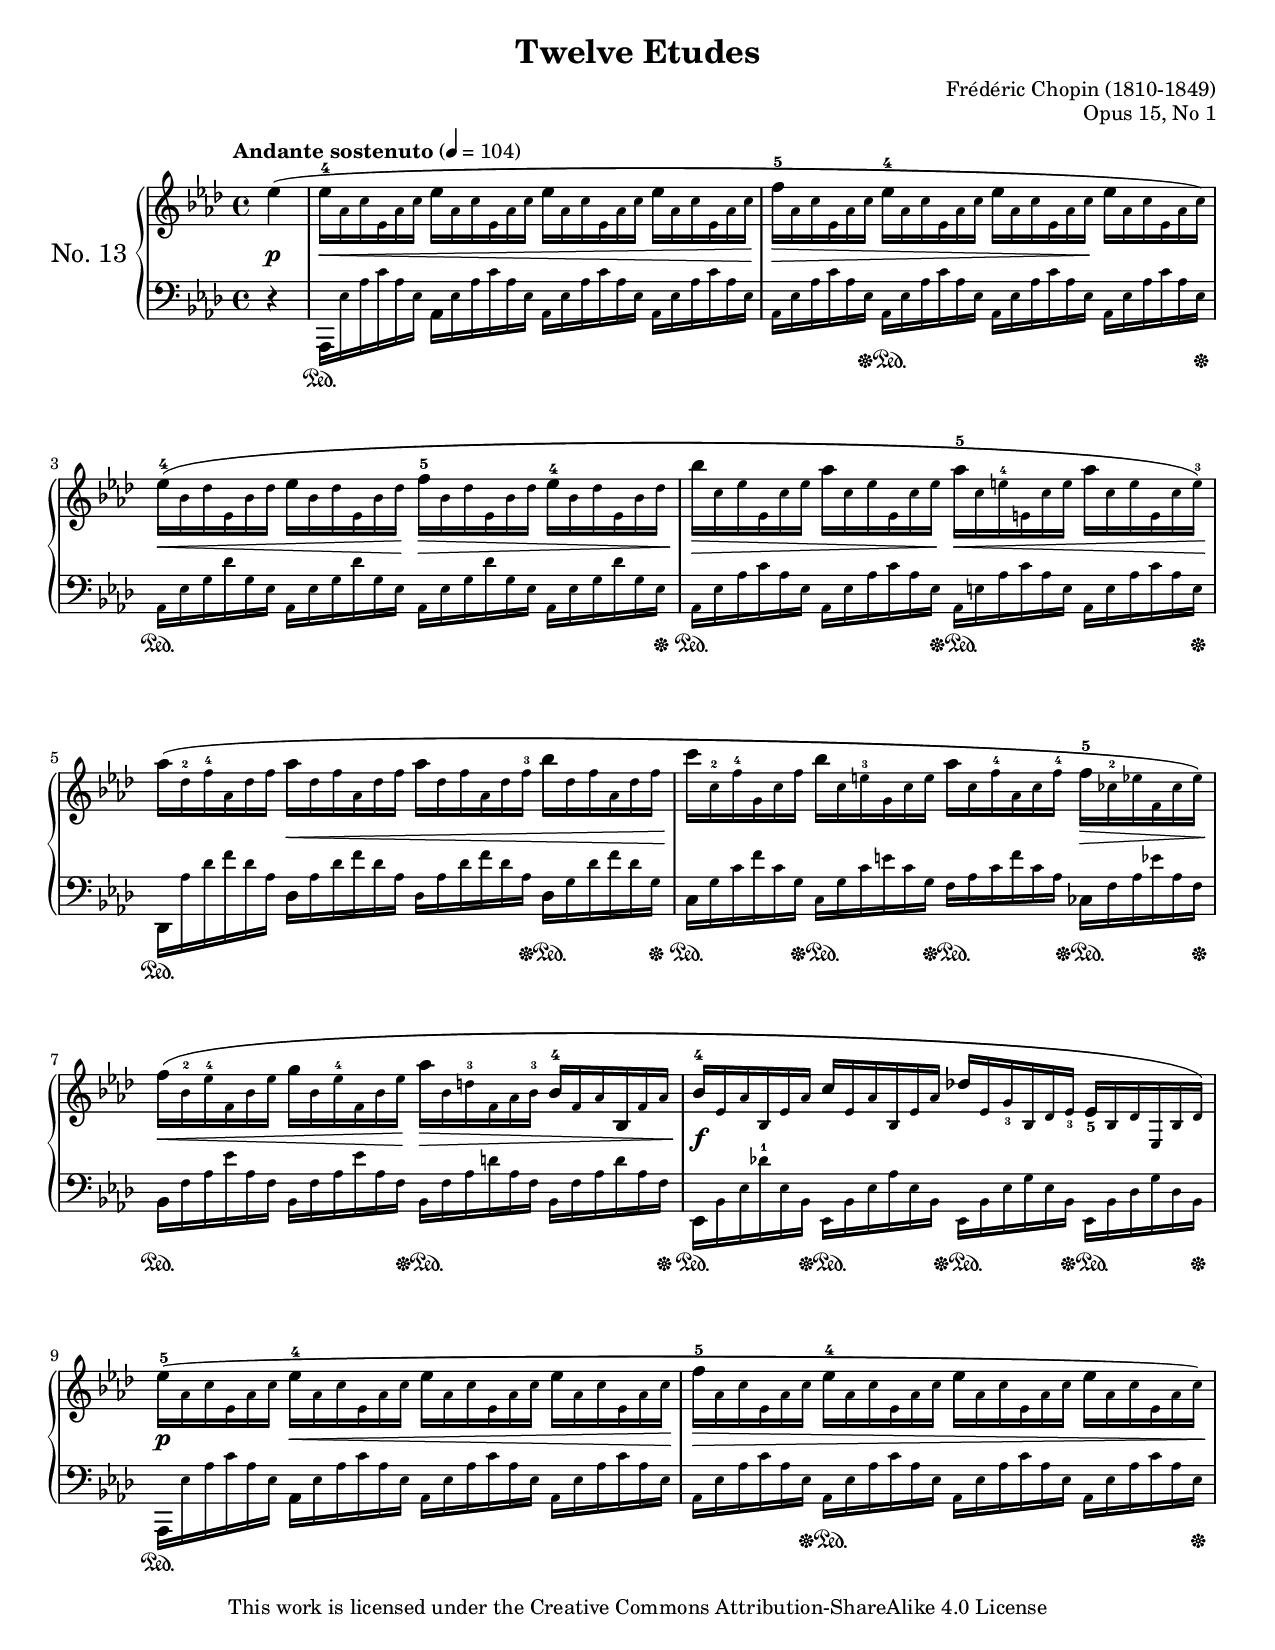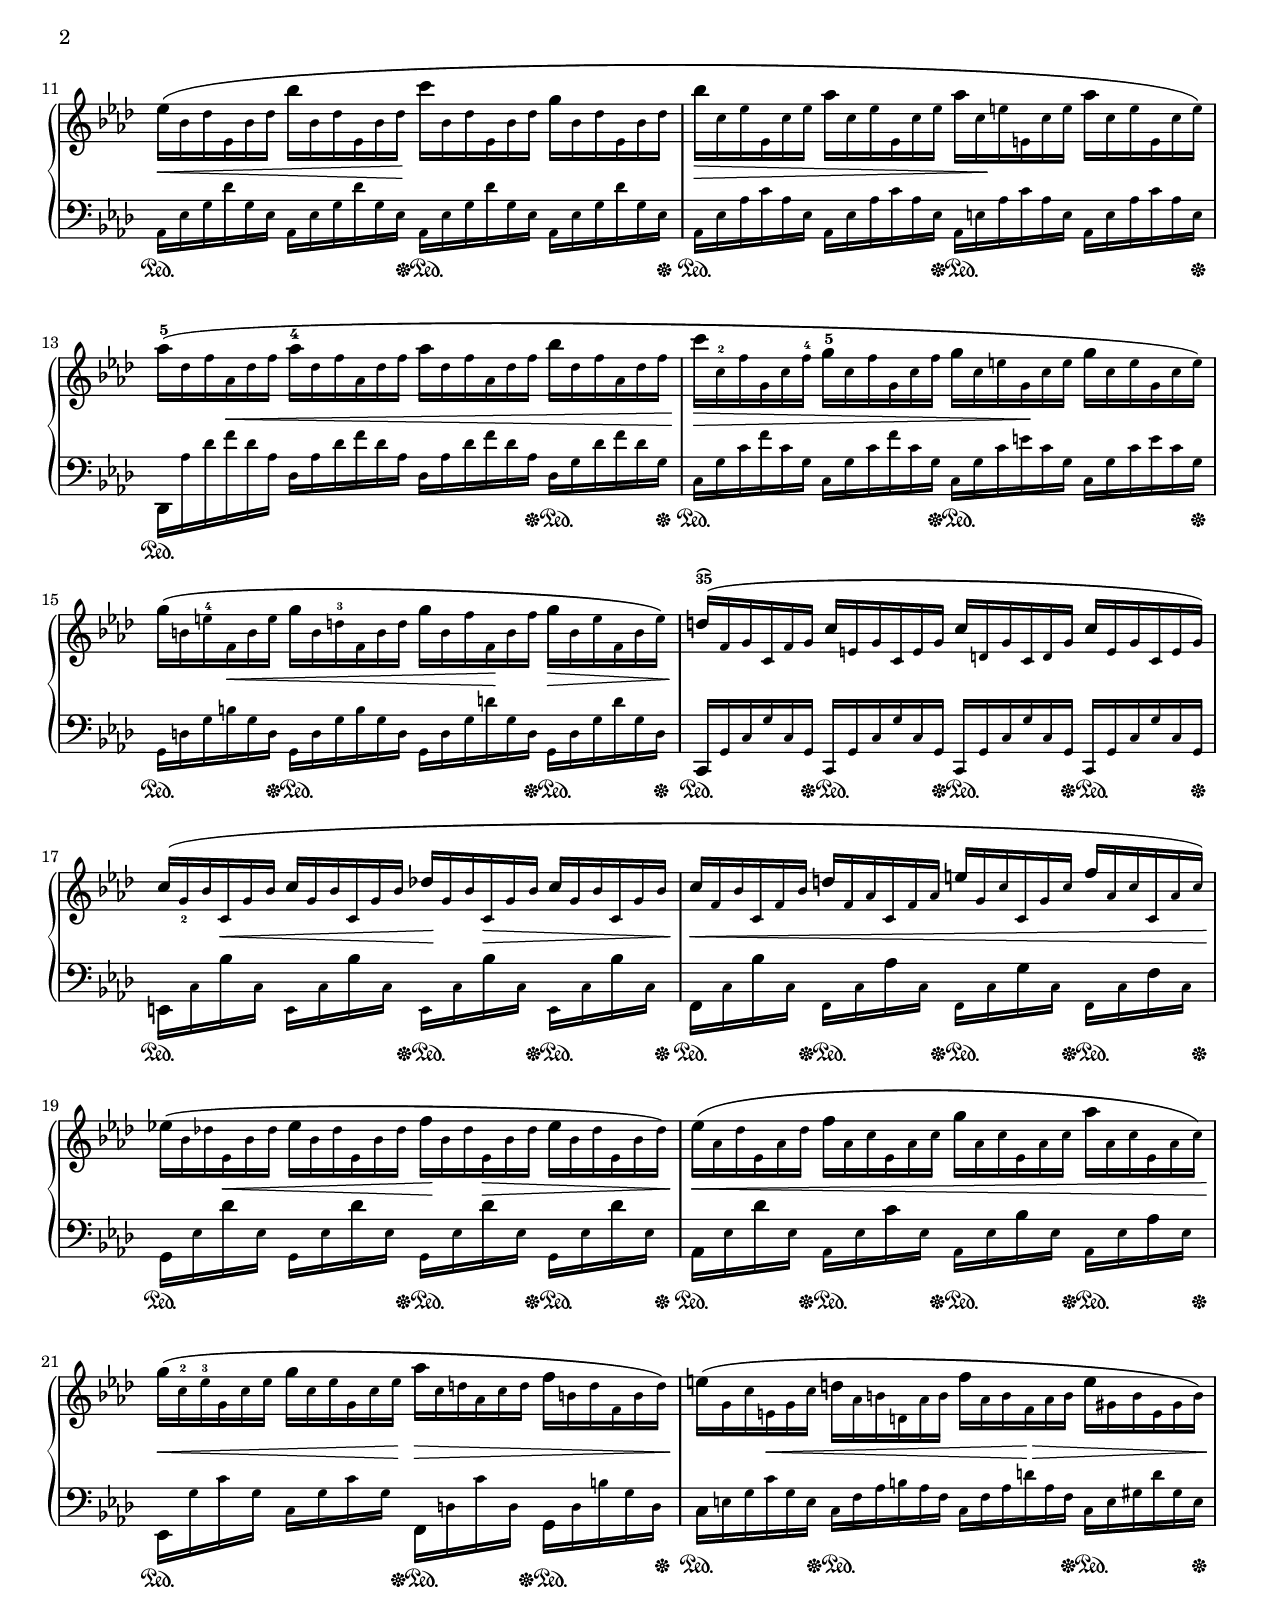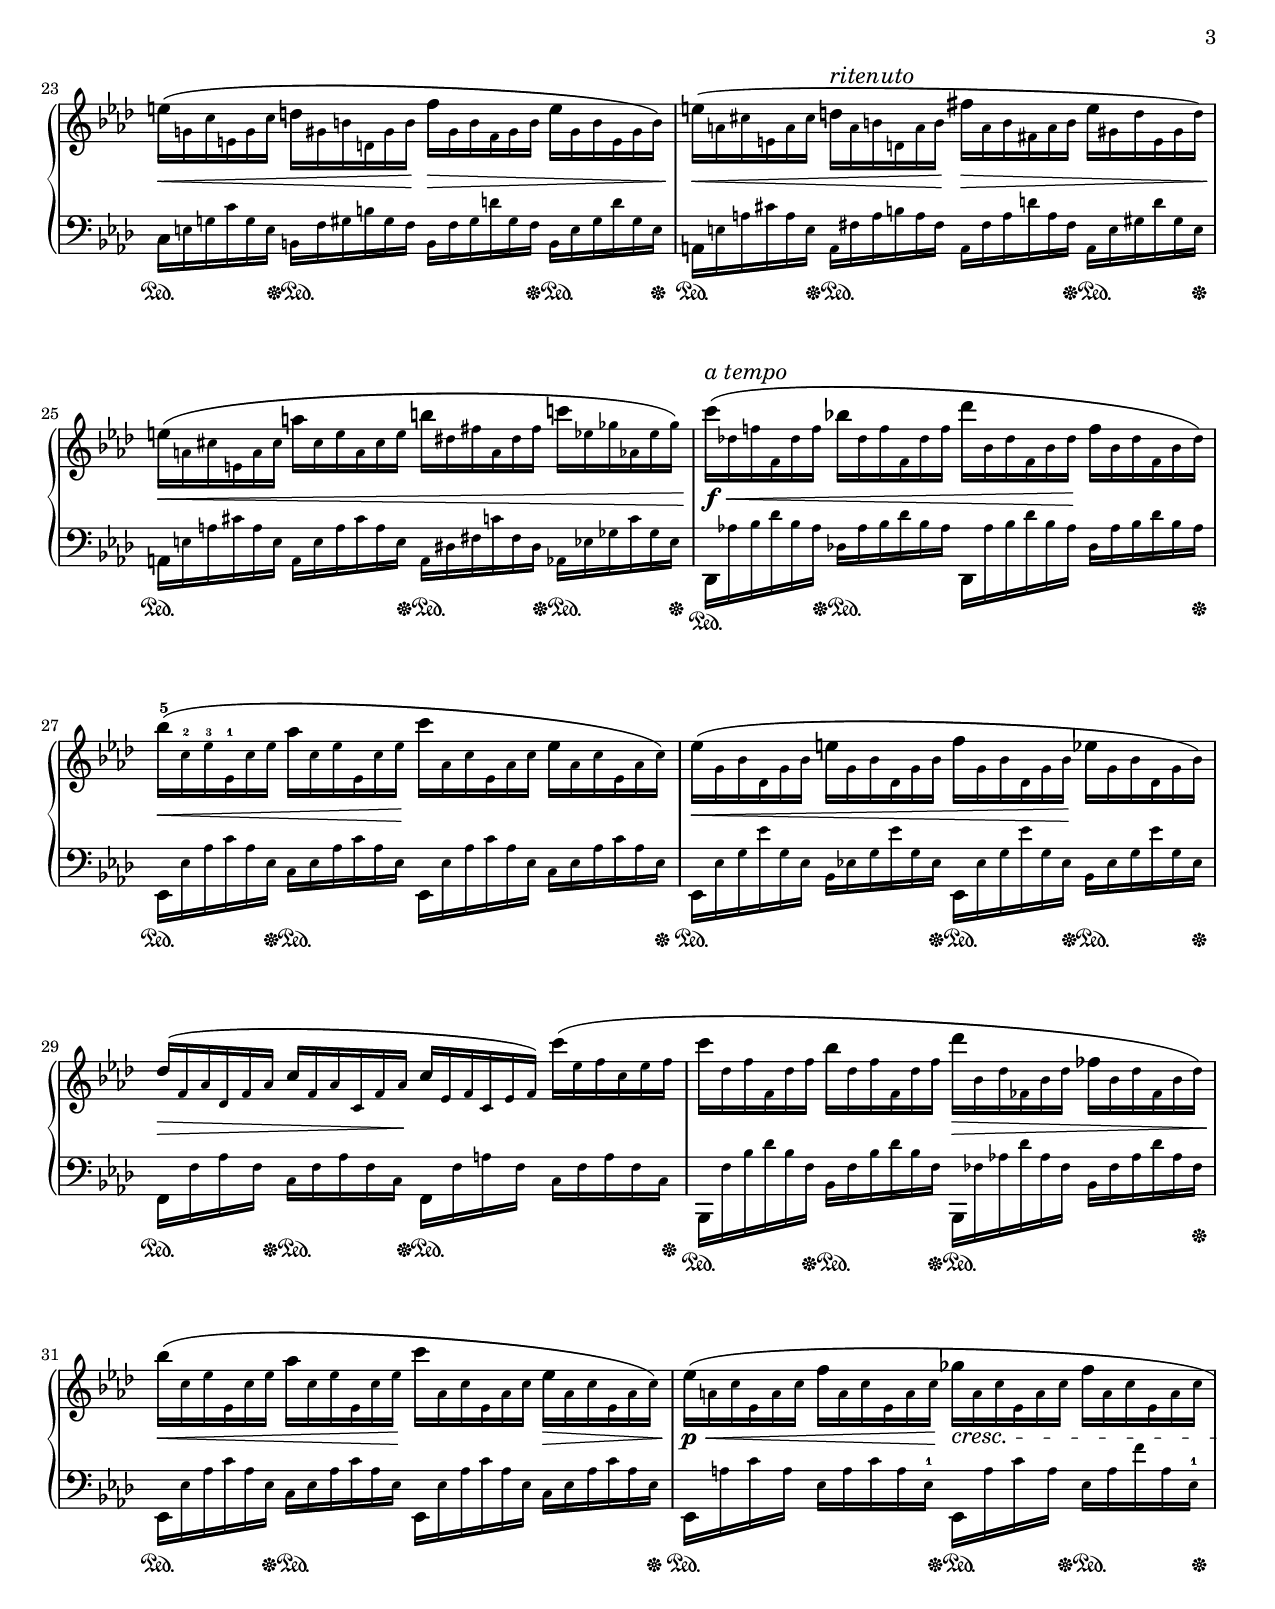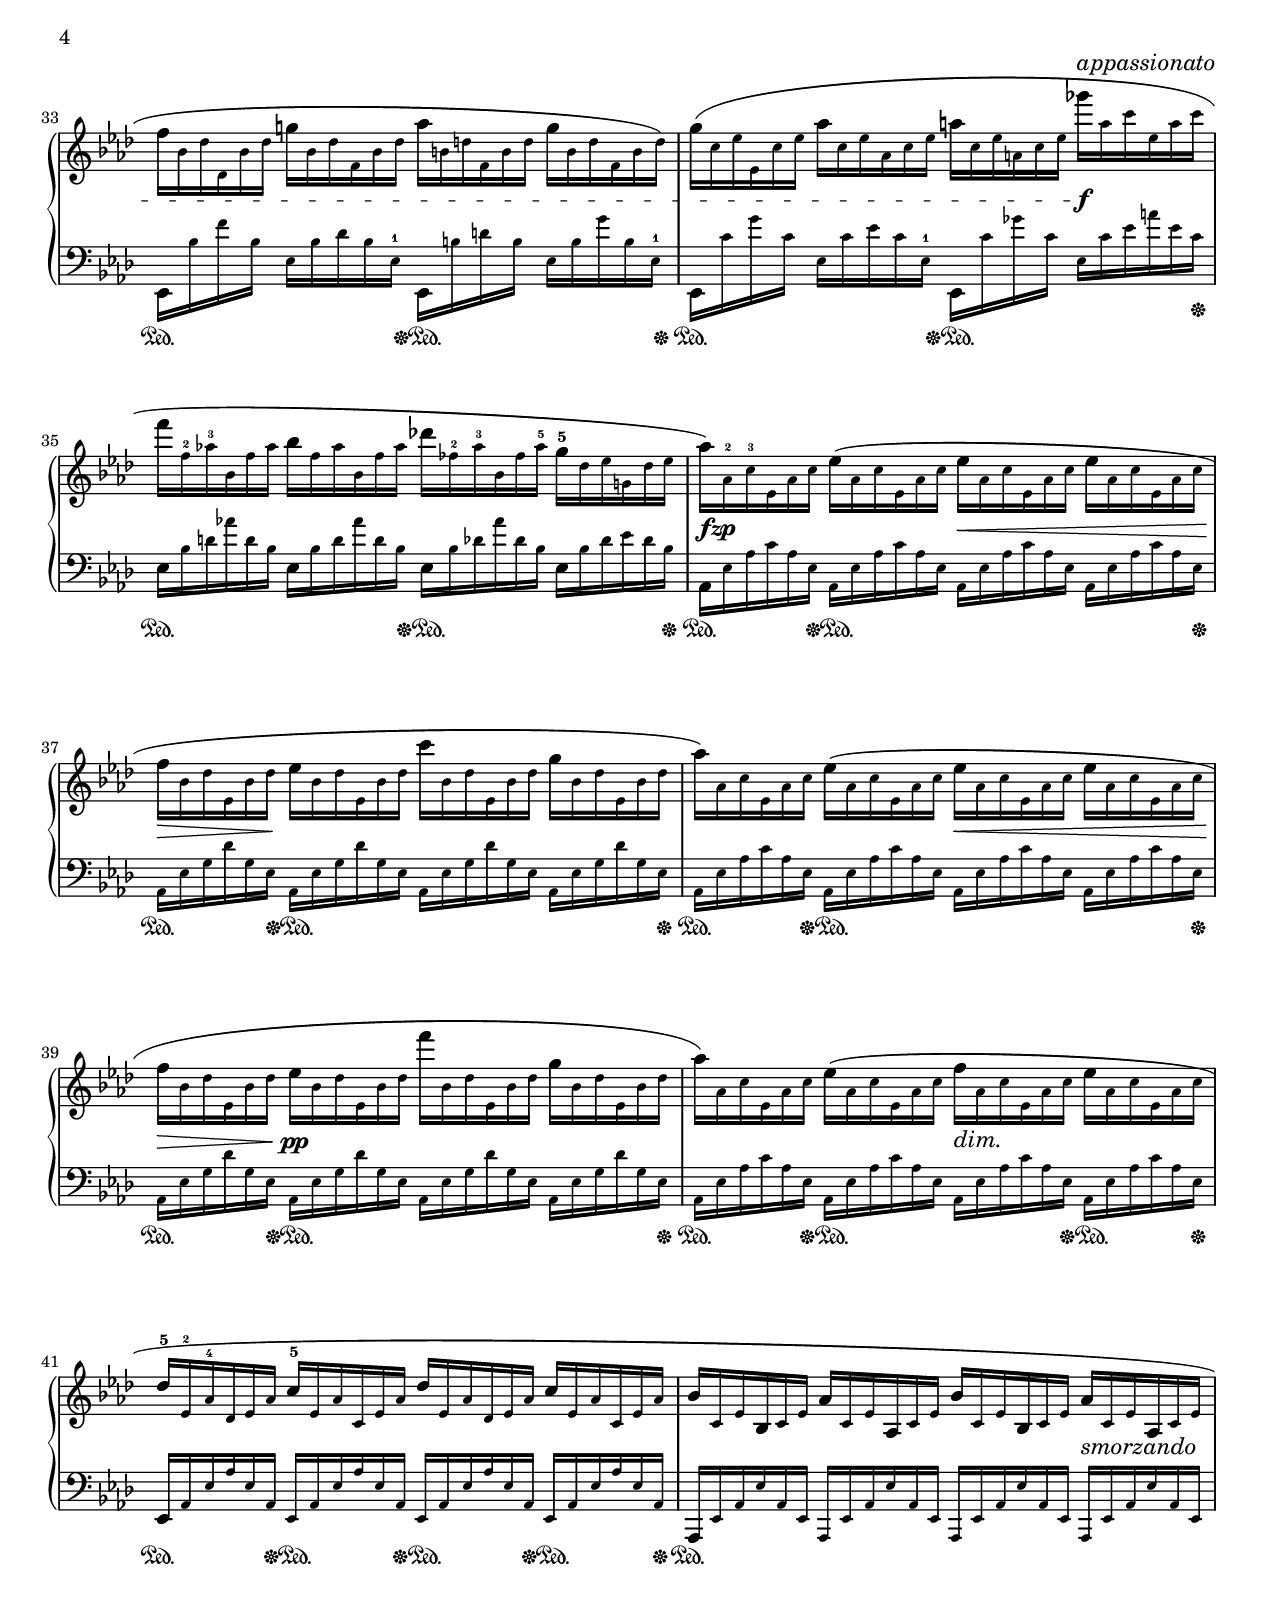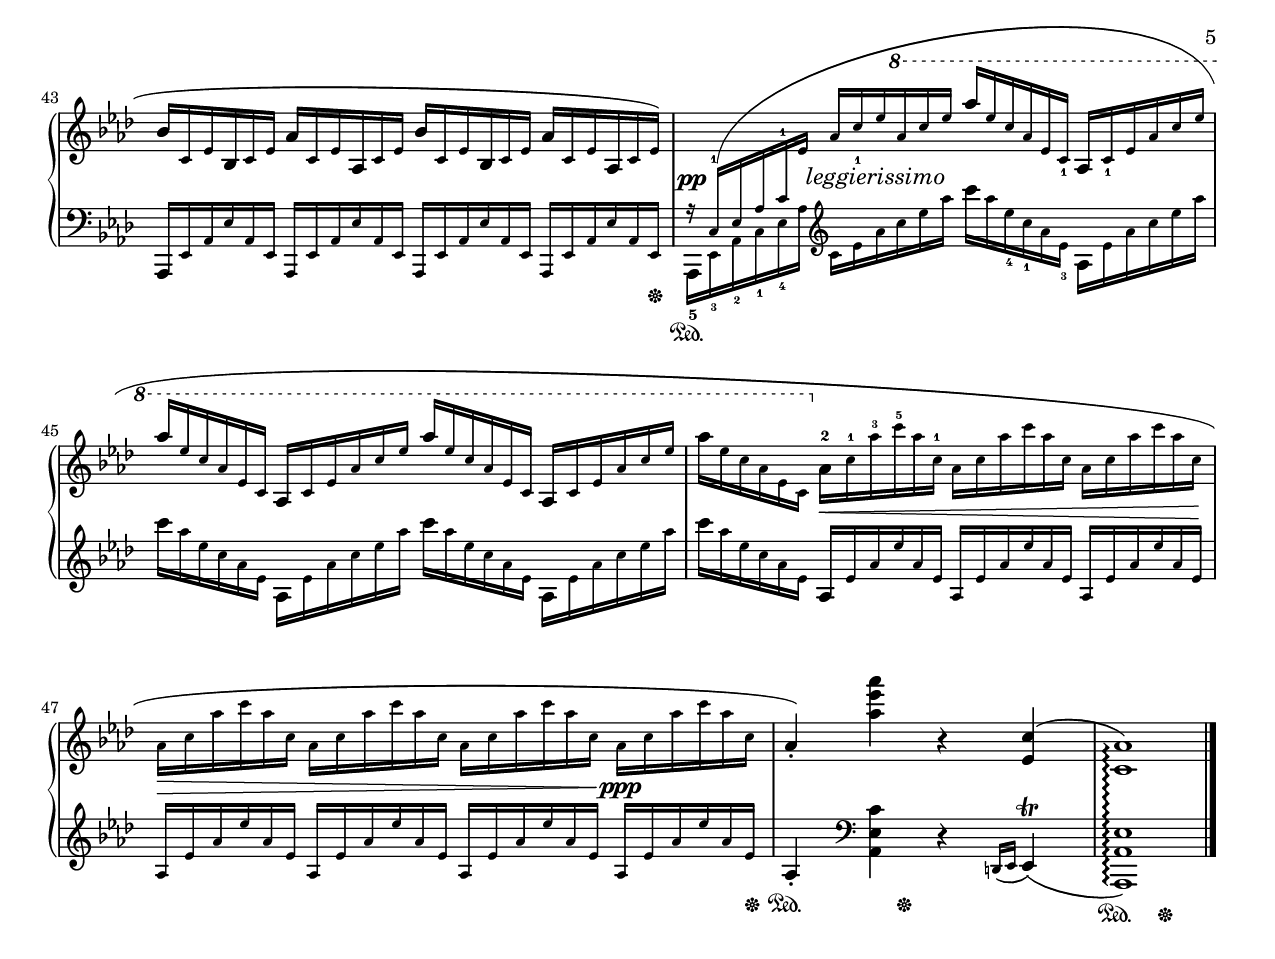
\version "2.23.13"
\language "english"

\include "includes/header-paper.ily"
%...+....1....+....2....+....3....+....4....+....5....+....6....+....7....+....

\include "global-variables.ily"

%%% Positions and shapes %%%

ns = \once \normalsize
sh = \offset positions #'(1 . 1) Beam % stem higher
sl = \offset positions #'(-1 . -1) Beam % stem lower
slh = \offset positions #'(-1.5 . -1.5) Beam % stem lower by half

% normal size, stem higher
nssh = \once {
   \normalsize
   \offset positions #'(1 . 1) Beam
}

% normal size, stem lower
nssl = \once {
   \normalsize
   \offset positions #'(-1 . -1) Beam
}

slurShapeA = \shape #'(
                        ((0 . 0) (0 . 2) (0 . 2) (0 . 0))
                        ((-2 . 0) (0 . 2) (0 . 0) (0 . 0))
                      ) Slur

movePedalA = \override SustainPedal.Y-offset = 2
movePedalB = \override SustainPedal.Y-offset = 2
movePedalC = \override SustainPedal.Y-offset = 2.5
movePedalD = \override SustainPedal.Y-offset = 3.5
movePedalE = \override SustainPedal.Y-offset = 1.5
movePedalF = \override SustainPedal.Y-offset = 1.5
movePedalG = \override SustainPedal.Y-offset = 1.5
movePedalH = \override SustainPedal.Y-offset = 1.5
movePedalI = \override SustainPedal.Y-offset = 1
revertPedal = \revert SustainPedal.Y-offset

%%% Music %%%

global = {
  \time 4/4
  \key af \major
  \accidentalStyle piano
}

rightHand = \relative ef'' {
  \clef treble
  \global
  \tempo "Andante sostenuto" 4 = 104

  \partial 4 ef4( \noBreak
  \magnifyMusic #3/4 {
    \scaleDurations 2/3 {     
      \stemDown
      \ns ef16-4 af, c ef, af c  \ns ef af, c ef, af c
        \ns ef af, c ef, af c  \ns ef af, c ef, af c |
      \ns f16-5 af, c ef, af c  \ns ef-4 af, c ef, af c
        \ns ef af, c ef, af c  \ns ef af, c ef, af c) |
      \ns ef16(-4 bf df ef, bf' df  \ns ef bf df ef, bf' df
        \ns f-5 bf, df ef, bf' df  \ns ef-4 bf df ef, bf' df |
      \ns bf'16 c, ef ef, c' ef  \ns af c, ef ef, c' ef
        \ns af-5 c, e-4 e, c' e  \ns af c, e e, c' e)-3 |
      \ns af16( df,-2 f-4 af, df f  \ns af df, f af, df f
        \ns af df, f af, df f-3  \ns bf df, f af, df f |
      \ns c'16 c,-2 f-4 g, c f  \ns bf c, e-3 g, c e
        \ns af c, f-4 af, c f-4  \ns f-5 cf-2 ef f, cf' ef) |
      \stemNeutral
      \ns f16( bf,-2 ef-4 f, bf ef  \ns g bf, ef-4 f, bf ef
        \ns af bf, d-3 f, af bf-3  \nssh bf-4 f af \ns bf, f' af |
      \nssh bf16-4 ef, af bf, ef af  \nssh c ef, af bf, ef af 
        \nssh df ef, g_3 bf, df ef_3  \nssh ef_5 bf df ef, bf' df) |
         
      \barNumberCheck 9
      \stemDown
      \ns ef'16(-5 af, c ef, af c  \ns ef-4 af, c ef, af c
        \ns ef af, c ef, af c  \ns ef af, c ef, af c |
      \ns f-5 af, c ef, af c  \ns ef-4 af, c ef, af c
        \ns ef af, c ef, af c  \ns ef af, c ef, af c) |
      \ns ef16( bf df ef, bf' df  \ns bf' bf, df ef, bf' df
        \ns c' bf, df ef, bf' df  \ns g bf, df ef, bf' df |
      \ns bf'16 c, ef ef, c' ef  \ns af c, ef ef, c' ef
        \ns af c, e e, c' e  \ns af c, e e, c' e) |
      \ns af16(-5 df, f af, df f  \ns af-4 df, f af, df f
        \ns af df, f af, df f  \ns bf df, f af, df f |
      \ns c'16 c,-2 f g, c f-4  \ns g-5 c, f g, c f
        \ns g c, e g, c e  \ns g c, e g, c e) |
      \ns g16( b, e-4 f, b e  \ns g b, d-3 f, b d
        \ns g b, f' f, b f'  \ns g b, e f, b e) |
      \voiceOne
      \nssh d16(-\fingerThreeFive f, g c, f g  \nssh c e, g c, e g
        \nssh c d, g c, d g  \nssh c e, g c, e g) |
        
      \barNumberCheck 17
      \nssh c16( g_2 bf c, g' bf  \nssh c g bf c, g' bf 
        \nssh df g, bf c, g' bf  \nssh c g bf c, g' bf |
      \nssh c16 f, bf c, f bf  \nssh d f, af c, f af 
        \nssh e' g, c c, g' c  \nssh f af, c c, af' c) |
      \stemDown
      \ns ef16( bf df ef, bf' df  \ns ef bf df ef, bf' df
        \ns f bf, df ef, bf' df  \ns ef bf df ef, bf' df) |
      \ns ef16( af, df ef, af df  \ns f af, c ef, af c
        \ns g' af, c ef, af c  \ns af' af, c ef, af c) |
      \ns g'16( c,-2 ef-3 g, c ef  \ns g c, ef g, c ef
        \ns af c, d af c d  \ns f b, d f, b d) |
      \ns e16( g, c e, g c  \ns d af b d, af' b
        \ns f' af, b f af b  \ns e gs, b e, gs b) |
      \ns e16( g, c e, g c  \ns d gs, b d, gs b
        \ns f' gs, b f gs b  \ns e gs, b e, gs b) |
      \ns e16( a, cs e, a cs  \ns d^\ritenuto a b d, a' b
        \ns fs' a, b fs a b  \ns e gs, d' e, gs d') |
        
      \barNumberCheck 25
      \ns e16( a, cs e, a cs  \ns a' cs, e a, cs e
        \ns b' ds, fs a, ds fs  \ns c' ef, gf af, ef' gf) | 
      \ns c16(^\aTempo df, f f, df' f  \ns bf df, f f, df' f
        \ns df' bf, df f, bf df  \ns f bf, df f, bf df) |
      \ns bf'16(-5 c,-2 ef-3 ef,-1 c' ef  \ns af c, ef ef, c' ef
        \ns c' af, c ef, af c  \ns ef af, c ef, af c) |
      \ns ef( g, bf df, g bf  \ns e g, bf df, g bf 
        \ns f' g, bf df, g bf  \ns ef g, bf df, g bf) |
      \stemUp
      \nssh df16( f, af df, f af  \nssh c f, af c, f af
        \nssh c ef, f c ef f)  \stemDown \ns c''( ef, f c ef f |
      \ns c' df, f f, df' f  \ns bf df, f f, df' f
        \ns df' bf, df ff, bf df  \ns ff bf, df ff, bf df) |
      \ns bf'16( c, ef ef, c' ef  \ns af c, ef ef, c' ef
        \ns c' af, c ef, af c  \ns ef af, c ef, af c) |
      \ns ef16( a, c ef, a c  \ns f a, c ef, a c
        \ns gf' a, c ef, a c  \ns f a, c ef, a c |
        
      \barNumberCheck 33
      \ns f16 bf, df df, bf' df  \ns g bf, df f, bf df 
        \ns af' b, d f, b d  \ns g b, d f, b d) | 
      \ns g16( c, ef ef, c' ef  \ns af c, ef af, c ef
        \ns a c, ef a, c ef  \ns gf'^\appassionato a, c ef, a c |
      \ns f16 f,-2 af-3 bf, f' af  \ns bf f af bf, f' af
        \ns df ff,-2 af-3 bf, ff' af-5  \ns g-5 df ef g, df' ef | 
      \ns af16) af,-2 c-3 ef, af c  \ns ef( af, c ef, af c
        \ns ef af, c ef, af c  \ns ef af, c ef, af c |
      \ns f16 bf, df ef, bf' df  \ns ef bf df ef, bf' df
        \ns c' bf, df ef, bf' df  \ns g bf, df ef, bf' df |
      \ns af'16) af, c ef, af c  \ns ef( af, c ef, af c
        \ns ef af, c ef, af c  \ns ef af, c ef, af c | 
      \ns f16 bf, df ef, bf' df  \ns ef bf df ef, bf' df
        \ns f' bf,, df ef, bf' df  \ns g bf, df ef, bf' df |
      \ns af'16) af, c ef, af c  \ns ef( af, c ef, af c
        \ns f af, c ef, af c  \ns ef af, c ef, af c |
      
      \barNumberCheck 41
      \stemUp
      \nssh df16-5 ef,-2 af-4 df, ef af  \nssh c-5 ef, af c, ef af
        \nssh df ef, af df, ef af  \nssh c ef, af c, ef af |
      \nssh bf c, ef \ns bf c ef  \nssh af c, ef \ns af, c ef
        \nssh bf' c, ef \ns bf c ef  \nssh af c, ef \ns af, c ef |
      \nssh bf'16 c, ef \ns bf c ef  \nssh af c, ef \ns af, c ef
        \nssh bf' c, ef \ns bf c ef  \nssh af c, ef \ns af, c ef) | 
      \staffDown r16 \slurShapeA c,(-1 ef af c-1  \staffUp ef \sh af c_1 ef 
        \ottava 1 af c ef \nssh af ef c af ef c_1  \ns af c_1 ef af c ef |
      \nssh af16 ef c af ef c  \ns af c ef af c ef
        \nssh af ef c af ef c  \ns af c ef af c ef |
      \stemDown
      \nssl af16 ef c af ef c  \ottava 0 \ns \slh af-2 c-1 af'-3 c-5 af c,-1
        \sl af c af' c af c,  \sl af c af' c af c, |
      \sl af c af' c af c,  \sl af c af' c af c,
        \sl af c af' c af c,  \sl af c af' c af c, |
    } 
  }
  \oneVoice
  af4-.) <af' ef' af> r <ef, c'>^( |
  
  \barNumberCheck 49
  <c af'>1)\arpeggio |
  \bar "|."
}

leftHand = \relative af,, {
  \clef bass
  \global
  
  \partial 4 \tag layout { r4 } \tag midi { r4\p }
  \magnifyMusic #3/4 {
    \scaleDurations 2/3 { 
      \stemDown
      \ns af16 ef'' af c af ef  \nssl af, ef' af c af ef
        af, ef' af c af ef  af, ef' af c af ef |
      af,16 ef' af c af ef  af, ef' af c af ef
        af, ef' af c af ef  af, ef' af c af ef |
      af,16 ef' g df' g, ef  af, ef' g df' g, ef
        af, ef' g df' g, ef  af, ef' g df' g, ef |
      af,16 ef' af c af ef  af, ef' af c af ef
        af, e' af c af e  af, e' af c af e |
      \nssl df,16 af'' df f df af  \nssl df, af' df f df af
        df, af' df f df af  \nssl df, g df' f df g, |
      \nssl c,16 g' c f c g  c, g' c e c g 
        f af c f c af  \nssl cf, f af ef' af, f |
      \nssl bf,16 f' af ef' af, f  bf, f' af ef' af, f
        bf, f' af d af f  bf, f' af d af f |       
      \nssl ef,16 bf' ef df'-1 ef, bf  ef, bf' ef af ef bf
        ef, bf' ef g ef bf  ef, bf' df g df bf |
         
      \barNumberCheck 9
      \ns af,16 ef'' af c af ef  \nssl af, ef' af c af ef
        af, ef' af c af ef  af, ef' af c af ef |
      af,16 ef' af c af ef  af, ef' af c af ef
        af, ef' af c af ef  af, ef' af c af ef |
      af,16 ef' g df' g, ef  af, ef' g df' g, ef
        af, ef' g df' g, ef  af, ef' g df' g, ef |
      af,16 ef' af c af ef  af, ef' af c af ef
        af, e' af c af e  af, e' af c af e |
      \nssl df,16 af'' df f df af  df, af' df f df af
        df, af' df f df af  df, g df' f df g, |
      c,16 g' c f c g  c, g' c f c g
        c, g' c e c g  c, g' c e c g |
      g,16 d' g b g d  g, d' g b g d
        g, d' g d' g, d  g, d' g d' g, d |
      \voiceThree
      \ns c,16 g' c g' c, g  c, g' c g' c, g
        c, g' c g' c, g  c, g' c g' c, g |
    } 
    
    \barNumberCheck 17
    \voiceFour
    \nssl e16 c' \ns bf' c,  e, c' \ns bf' c,  
      e, c' \ns bf' c,  e, c' \ns bf' c, |
    \nssl f,16 c' \ns bf' c,  f, c' \ns af' c,
      f, c' \ns g' c,  f, c' \ns f c |
    \nssl g16 ef' \ns df' ef,  g, ef' \ns df' ef,
      g, ef' \ns df' ef,  g, ef' \ns df' ef, |
    \nssl af,16 ef' \ns df' ef,  af, ef' \ns c' ef,
      af, ef' \ns bf' ef,  af, ef' \ns af ef |
    \nssl ef,16 g' c g  c, g' c g
      \nssl f, d' c' d,  \scaleDurations 4/5 { \nssl g, d' b' g d }
    \scaleDurations 2/3 {
      \nssl c16 e g c g e  c f af b af f
        c f af d af f  c e gs d' gs, e |
      \nssl c16 e g c g e  b f' gs b gs f
        b, f' gs d' gs, f  b, e gs d' gs, e |
      \nssl a,16 e' a cs a e  a, fs' a b a fs 
        a, fs' a d a fs  a, e' gs d' gs, e |
        
      \barNumberCheck 25
      \nssl a,16 e' a cs a e  a, e' a cs a e
        a, ds fs c' fs, ds  af ef' gf c gf ef |
      \nssl df,16 af'' bf df bf af  df, af' bf df bf af
        \nssl df,, af'' bf df bf af  df, af' bf df bf af |
      \nssl ef,16 ef' af c af ef  c ef af c af ef
        \nssl ef, ef' af c af ef  c ef af c af ef |
      \nssl ef,16 ef' g ef' g, ef  bf ef g ef' g, ef
        \nssl ef, ef' g ef' g, ef  bf ef g ef' g, ef |
    }
    \nssl f,16 f' af f  \scaleDurations 4/5 { c f af f c }
      \nssl f, f' a f  \scaleDurations 4/5 { c f a f c } |
    \scaleDurations 2/3 {
      \nssl bf, f'' bf df bf f  bf, f' bf df bf f
        \nssl bf,, ff'' af df af ff  bf, ff' af df af ff |
      \nssl ef,16 ef' af c af ef  c ef af c af ef
        \nssl ef, ef' af c af ef  c ef af c af ef |
    }
    \nssl ef,16 a' c a  \scaleDurations 4/5 { ef a c a ef^1 }
      \nssl ef, a' c a  \scaleDurations 4/5 { ef a f' a, ef^1 } |
      
    \barNumberCheck 33
    \nssl ef,16 bf'' f' bf,  \scaleDurations 4/5 { ef, bf' df bf ef,^1 }
      \nssl ef, b'' d b  \scaleDurations 4/5 { ef, b' g' b, ef,^1 } |
    \nssl ef,16 c'' g' c,  \scaleDurations 4/5 { ef, c' ef c ef,^1 }
      \nssl ef, c'' gf' c,  
    \scaleDurations 2/3 { ef, c' ef a ef c | 
      \nssl ef,16 bf' d af' d, bf  \nssl ef, bf' d af' d, bf
        \nssl ef, bf' df af' df, bf  \nssl ef, bf' df ef df bf |
      \nssl af, ef' af c af ef  af, ef' af c af ef
        af, ef' af c af ef  af, ef' af c af ef |
      af,16 ef' g df' g, ef  af, ef' g df' g, ef
        af, ef' g df' g, ef  af, ef' g df' g, ef |
      af,16 ef' af c af ef  af, ef' af c af ef
        af, ef' af c af ef  af, ef' af c af ef |
      af,16 ef' g df' g, ef  af, ef' g df' g, ef
        af, ef' g df' g, ef  af, ef' g df' g, ef |
      af,16 ef' af c af ef  af, ef' af c af ef
        af, ef' af c af ef  af, ef' af c af ef |
      
      \barNumberCheck 41
      \stemUp
      \ns ef,16 af ef' af ef af,  ef af ef' af ef af,
        ef af ef' af ef af,  ef af ef' af ef af, |
      \ns af,16 ef' af ef' af, ef  af, ef' af ef' af, ef
        af, ef' af ef' af, ef  af, ef' af ef' af, ef |
      \ns af,16 ef' af ef' af, ef  af, ef' af ef' af, ef
        af, ef' af ef' af, ef  af, ef' af ef' af, ef |
      \stemDown
      \nssl af,16-5 ef'-3 af-2 c-1 ef-4 af  \clef treble c ef af c ef af
        \ns c af ef-4 c-1 af ef-3  \nssl af, ef' af c ef af |
      \ns c16 af ef c af ef  \nssl af, ef' af c ef af
        \ns c af ef c af ef  \nssl af, ef' af c ef af
      \ns c af ef c af ef  \stemUp \ns af, ef' af ef' af, ef
        af, ef' af ef' af, ef  af, ef' af ef' af, ef |
      af, ef' af ef' af, ef  af, ef' af ef' af, ef
        af, ef' af ef' af, ef  af, ef' af ef' af, ef |
    } 
  }
  \oneVoice
  af,4-. \clef bass <af, ef' c'> r \appoggiatura { d,16[ ef] } ef4(\trill |
  
  \barNumberCheck 49
  <af, af' ef'>1)\arpeggio |
}

dynamics = {
  \override TextScript.Y-offset = -0.5
  \partial 4 s4\p
  s1\< |
  s2\> s8.. s32\! s4 |
  s4...\< s32\! s2\> |
  s4...\> s32\! s2\< |
  s4\! s2.\< |
  s2.\! s4\> |
  s4...\< s32\! s2\> |
  s1\f |
  
  \barNumberCheck 9
  s4\p s2.\< |
  s1\> |
  s4...\< s32\! s2 |
  s2\> s16 s\! s4. |
  s8 s\< s2. |
  s2\> s8 s4.\! |
  s8 s\< s4 s8 s\! s8..\> s32\! |
  s1 |
  
  \barNumberCheck 17
  s8 s\< s4 s8\! s\> s8.. s32\! |
  s2....\< s32\! |
  s8 s\< s4 s8\! s\> s8.. s32\! |
  s2....\< s32\! |
  s4...\< s32\! s4...\> s32\! |
  s8 s\< s4 s8 s\> s8.. s32\! |
  s4...\< s32\! s4...\> s32\! |
  s4...\< s32\! s4...\> s32\! |
  
  \barNumberCheck 25
  s2....\< s32\! |
  s2\f\< s8.. s32\! s4 |
  s4...\< s32\! s2 |
  s2\< s8.. s32\! s4 |
  s4...\> s32\! s2 |
  s2 s4...\> s32\! |
  s4...\< s32\! s4 s8..\> s32\! |
  s4...\p\< s32\! s2\cresc |
  
  \barNumberCheck 33
  s1 |
  s2. s4\f |
  s1 |
  s2^\fzp s4...\< s32\! |
  s8..\> s32\! s2. |
  s2 s4...\< s32\! |
  s8..\> s32\! s2.\pp |
  s2 s^\dimMarkup |
  
  \barNumberCheck 41
  s1 |
  s2 8.. s32\! s4^\smorzando |
  s1 |
  s8..\pp s32^\leggierissimo s2. |
  s1 |
  s4 s2\< s8.. s32\! |
  s2\> s8.. s32\! s4\ppp |
}

pedal = {
  \partial 4 s4
  s1\sustainOn \movePedalA |
  s4 s\sustainOff\sustainOn s4... s32\sustainOff \revertPedal |
  s2\sustainOn s4... s32\sustainOff |
  s2\sustainOn s4...\sustainOff\sustainOn s32\sustainOff |
  s2.\sustainOn \movePedalB s8..\sustainOff\sustainOn s32\sustainOff |
  s4\sustainOn s\sustainOff\sustainOn s\sustainOff\sustainOn 
    s8..\sustainOff\sustainOn s32\sustainOff \revertPedal |
  s2\sustainOn s4\sustainOff\sustainOn s8.. s32\sustainOff |
  s4\sustainOn s\sustainOff\sustainOn s\sustainOff\sustainOn 
    s8..\sustainOff\sustainOn s32\sustainOff |
    
  \barNumberCheck 9
  s1 \sustainOn \movePedalC |
  s4 s\sustainOff\sustainOn s4... s32\sustainOff \revertPedal |
  s2\sustainOn s4\sustainOff\sustainOn s8.. s32\sustainOff |
  s2\sustainOn s4\sustainOff\sustainOn s8.. s32\sustainOff |
  s2.\sustainOn \movePedalD s8..\sustainOff\sustainOn s32\sustainOff |
  s2\sustainOn s4\sustainOff\sustainOn s8.. s32\sustainOff \revertPedal |
  s4\sustainOn s\sustainOff\sustainOn s s8..\sustainOff\sustainOn 
    s32\sustainOff |
  s4\sustainOn s\sustainOff\sustainOn s\sustainOff\sustainOn 
    s8..\sustainOff\sustainOn s32\sustainOff |
    
  \barNumberCheck 17
  s4\sustainOn s s\sustainOff\sustainOn s8..\sustainOff\sustainOn 
    s32\sustainOff |
  s4\sustainOn s\sustainOff\sustainOn s\sustainOff\sustainOn 
    s8..\sustainOff\sustainOn s32\sustainOff |
  s4\sustainOn s s\sustainOff\sustainOn s8..\sustainOff\sustainOn 
    s32\sustainOff |
  s4\sustainOn s\sustainOff\sustainOn s\sustainOff\sustainOn 
    s8..\sustainOff\sustainOn s32\sustainOff |
  s4\sustainOn s s\sustainOff\sustainOn s8..\sustainOff\sustainOn 
    \movePedalE s32\sustainOff |
  s4\sustainOn s\sustainOff\sustainOn s s8..\sustainOff\sustainOn 
    s32\sustainOff \revertPedal
  \repeat unfold 2 {
    s4\sustainOn s\sustainOff\sustainOn s s8..\sustainOff\sustainOn 
      s32\sustainOff
  }
  
  \barNumberCheck 25
  \movePedalF s4\sustainOn s s\sustainOff\sustainOn s8..\sustainOff\sustainOn 
    s32\sustainOff \revertPedal |
  s4\sustainOn \movePedalG s\sustainOff\sustainOn s4... s32\sustainOff 
    \revertPedal |
  s4\sustainOn s\sustainOff\sustainOn s4... s32\sustainOff |
  s4\sustainOn s s\sustainOff\sustainOn s8..\sustainOff\sustainOn 
    s32\sustainOff |
  \movePedalH s4\sustainOn s\sustainOff\sustainOn s\sustainOff\sustainOn s8.. 
    s32\sustainOff \revertPedal |
  s4\sustainOn s\sustainOff\sustainOn s\sustainOff\sustainOn s8.. 
    s32-\tweak Y-offset 3 \sustainOff |
  s4\sustainOn s4\sustainOff\sustainOn s4... s32\sustainOff |
  s4\sustainOn s s\sustainOff\sustainOn s8..\sustainOff\sustainOn 
    s32\sustainOff |
    
  \barNumberCheck 33
  s4\sustainOn s s\sustainOff\sustainOn s8.. s32 \sustainOff |
  s4\sustainOn s s\sustainOff\sustainOn s8.. s32-\tweak Y-offset 3 
      \sustainOff |
  s4\sustainOn s s\sustainOff\sustainOn s8.. s32 \sustainOff |
  \repeat unfold 4 {
    s4\sustainOn s\sustainOff\sustainOn s4... s32\sustainOff |
  }
  s4\sustainOn s\sustainOff\sustainOn s s8..\sustainOff\sustainOn 
    s32\sustainOff |
  
  \barNumberCheck 41
  s4\sustainOn s\sustainOff\sustainOn s\sustainOff\sustainOn 
    s8..\sustainOff\sustainOn s32\sustainOff |
  s1\sustainOn |
  s2.... s32-\tweak Y-offset 4 \sustainOff |
  s1\sustainOn |
  s1 * 2 |
  s2.... \movePedalI s32\sustainOff |
  s4\sustainOn s8 s\sustainOff \revertPedal s2 |
  
  \barNumberCheck 49
  s2\sustainOn s\sustainOff |
}

forceBreaks = {
  \partial 4 s4
  \repeat unfold 4 { s1\noBreak s1 } \barNumberCheck 9
  \repeat unfold 4 { s1\noBreak s1 } \barNumberCheck 17
  \repeat unfold 4 { s1\noBreak s1 } \barNumberCheck 25
  \repeat unfold 4 { s1\noBreak s1 } \barNumberCheck 33
  \repeat unfold 4 { s1\noBreak s1 } \barNumberCheck 41
  s1\noBreak s1
  s1\noBreak s1
    \overrideProperty
      Score
      .NonMusicalPaperColumn
      .line-break-system-details #'((extra-offset . (0 . 3)))
  s1\noBreak s1
  s1\noBreak s1\noBreak
  
  \barNumberCheck 49
  s1
}

etudeOneMusic = \score {
  \header {
    opus = "Opus 15, No 1"
  }
  \keepWithTag layout
  \new PianoStaff \with { instrumentName = \markup \huge "No. 13" } <<
    \set PianoStaff.connectArpeggios = ##t
    \new Staff = "upper" \rightHand
    \new Dynamics \dynamics
    \new Staff = "lower" \leftHand
    \new Dynamics \pedal
    \new Devnull \forceBreaks
  >>
}

etudeOneMidi = \book {
  \bookOutputName "etude-op25-no1"
  \score { 
    \keepWithTag midi
    <<
      \new Staff = "upper" << \rightHand \dynamics \pedal >>
      \new Staff = "lower" << \leftHand \dynamics \pedal >>
    >>
    \midi {}
  }
}


\paper {
  ragged-last-bottom = ##t
}

\etudeOneMusic
\etudeOneMidi